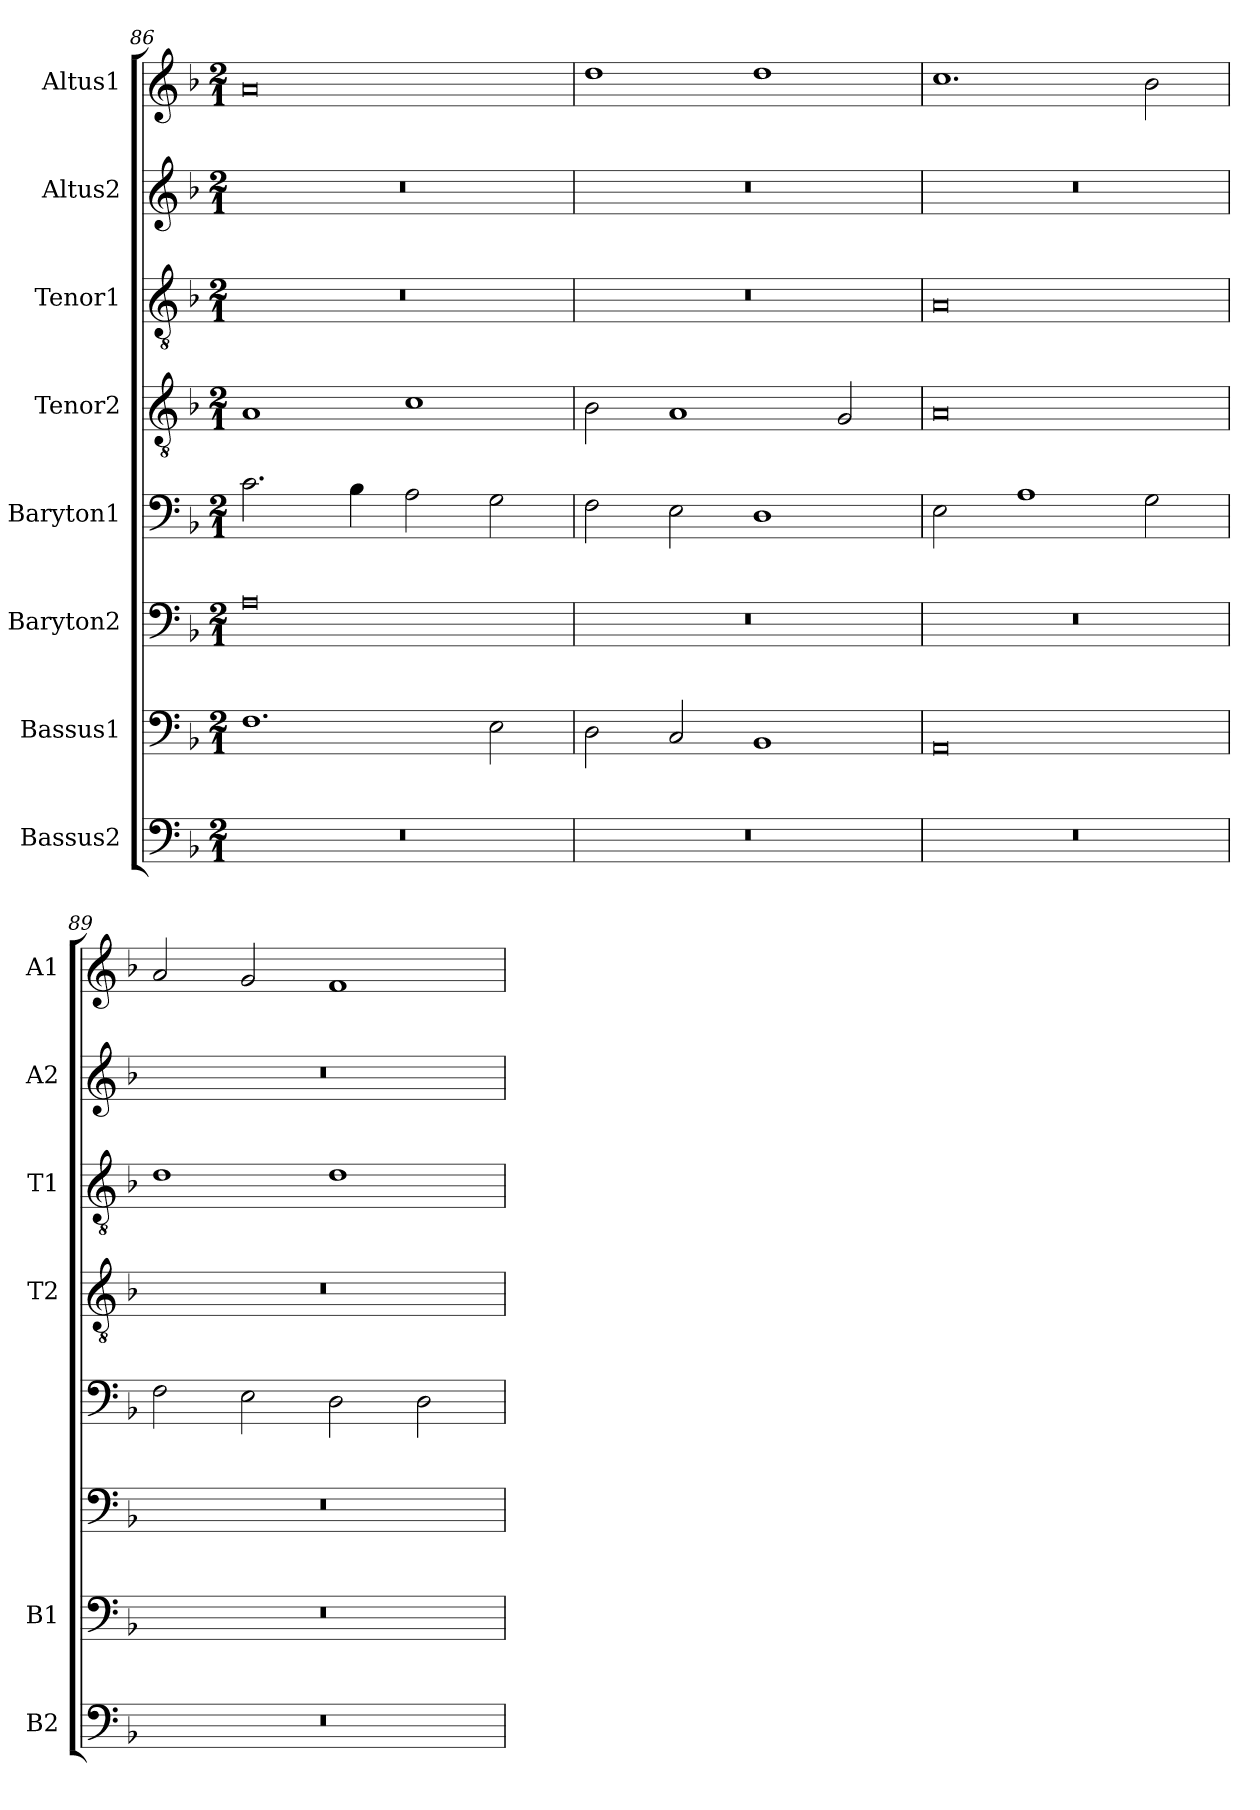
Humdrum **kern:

**kern	**kern	**kern	**kern	**kern	**kern	**kern	**kern
*part8	*part7	*part6	*part5	*part4	*part3	*part2	*part1
*staff8	*staff7	*staff6	*staff5	*staff4	*staff3	*staff2	*staff1
*I"Bassus2	*I"Bassus1	*I"Baryton2	*I"Baryton1	*I"Tenor2	*I"Tenor1	*I"Altus2	*I"Altus1
*I'B2	*I'B1	*	*	*I'T2	*I'T1	*I'A2	*I'A1
*clefF4	*clefF4	*clefF4	*clefF4	*clefGv2	*clefGv2	*clefG2	*clefG2
*k[b-]	*k[b-]	*k[b-]	*k[b-]	*k[b-]	*k[b-]	*k[b-]	*k[b-]
*d:	*d:	*d:	*d:	*d:	*d:	*d:	*d:
*M2/1	*M2/1	*M2/1	*M2/1	*M2/1	*M2/1	*M2/1	*M2/1
=86	=86	=86	=86	=86	=86	=86	=86
0r	1.F	0A	2.c	1A	0r	0r	0a
.	.	.	4B-	.	.	.	.
.	.	.	2A	1c	.	.	.
.	2E	.	2G	.	.	.	.
=87	=87	=87	=87	=87	=87	=87	=87
0r	2D	0r	2F	2B-	0r	0r	1dd
.	2C	.	2E	1A	.	.	.
.	1BB-	.	1D	.	.	.	1dd
.	.	.	.	2G	.	.	.
=88	=88	=88	=88	=88	=88	=88	=88
0r	0AA	0r	2E	0A	0A	0r	1.cc
.	.	.	1A	.	.	.	.
.	.	.	2G	.	.	.	2b-
=89	=89	=89	=89	=89	=89	=89	=89
0r	0r	0r	2F	0r	1d	0r	2a
.	.	.	2E	.	.	.	2g
.	.	.	2D	.	1d	.	1f
.	.	.	2D	.	.	.	.
=	=	=	=	=	=	=	=
*-	*-	*-	*-	*-	*-	*-	*-
